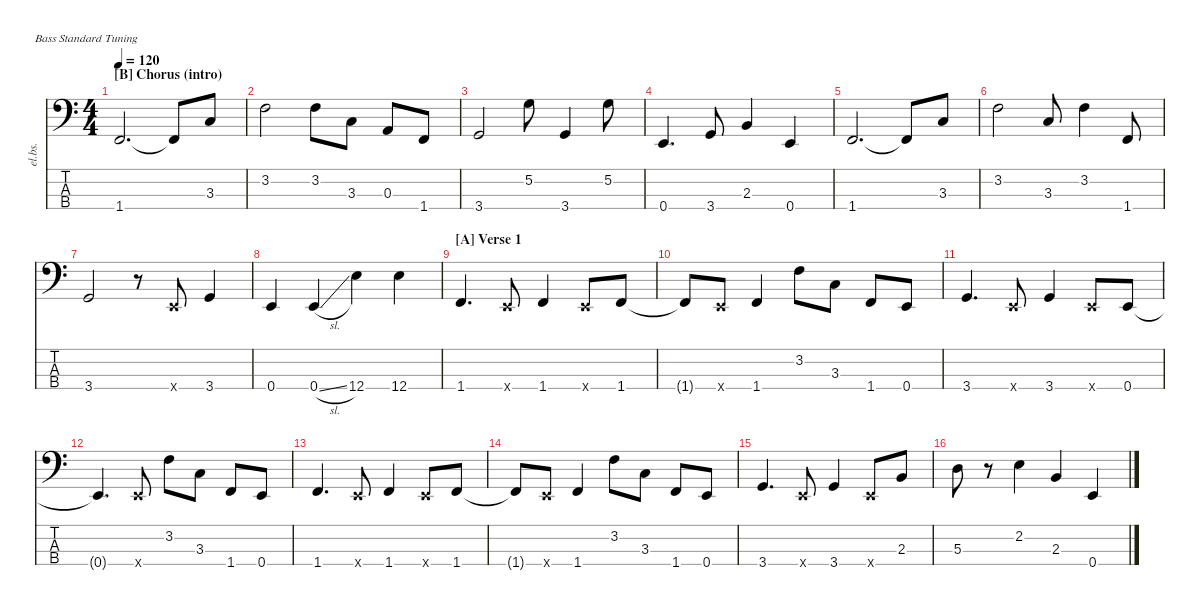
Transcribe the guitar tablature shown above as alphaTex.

\defaultSystemsLayout 4
\hideDynamics
\bracketExtendMode nobrackets
\track ("Electric Bass" "el.bs.") {instrument electricbassfinger}
\staff {score tabs}
\tuning (G2 D2 A1 E1)
\ts (4 4)
\section ("B" "Chorus (intro)")
\tempo 120
\clef f4
\ks c
1.4.2{d dy mf instrument electricbassfinger} 1.4{t}.8 3.3.8 |
3.2.2 3.2.8 3.3.8 0.3.8 1.4.8 |
3.4.2 5.2.8 3.4.4 5.2.8 |
0.4.4{d} 3.4.8 2.3.4 0.4.4 |
1.4.2{d} 1.4{t}.8 3.3.8 |
3.2.2 3.3.8 3.2.4 1.4.8 |
3.4.2 r.8 0.4{x}.8 3.4.4 |
0.4.4 0.4{sl}.4 12.4.4 12.4.4 |
\beaming (8 2 2 2 2)
\section ("A" "Verse 1")
1.4.4{d} 0.4{x}.8 1.4.4 0.4{x}.8 1.4.8 |
1.4{t}.8 0.4{x}.8 1.4.4 3.2.8 3.3.8 1.4.8 0.4.8 |
3.4.4{d} 0.4{x}.8 3.4.4 0.4{x}.8 0.4.8 |
0.4{t}.4{d} 0.4{x}.8 3.2.8 3.3.8 1.4.8 0.4.8 |
1.4.4{d} 0.4{x}.8 1.4.4 0.4{x}.8 1.4.8 |
1.4{t}.8 0.4{x}.8 1.4.4 3.2.8 3.3.8 1.4.8 0.4.8 |
3.4.4{d} 0.4{x}.8 3.4.4 0.4{x}.8 2.3.8 |
5.3.8 r.8 2.2.4 2.3.4 0.4.4
